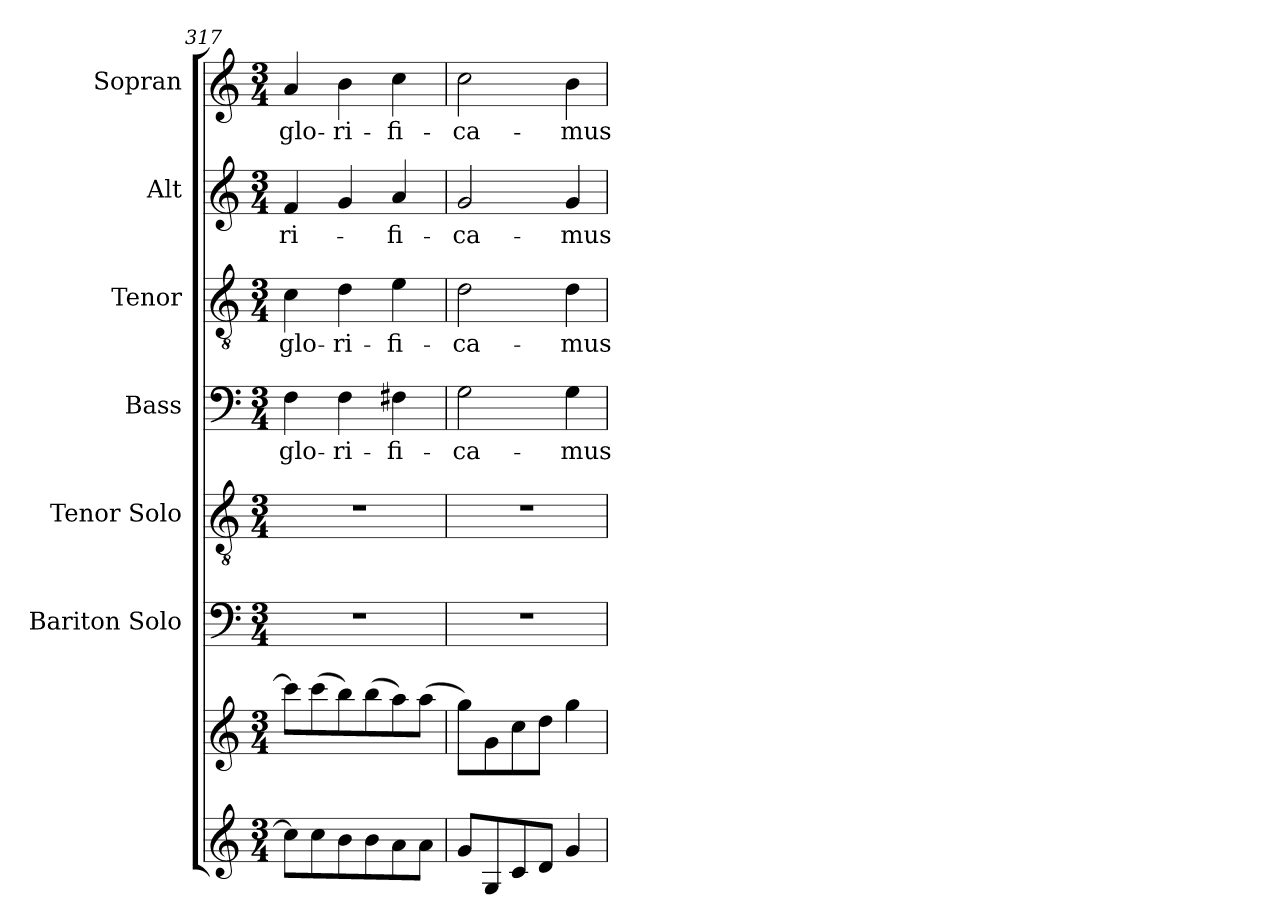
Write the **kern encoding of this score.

**kern	**kern	**kern	**kern	**kern	**text	**kern	**text	**kern	**text	**kern	**text
*part7	*part7	*part6	*part5	*part4	*part4	*part3	*part3	*part2	*part2	*part1	*part1
*staff8	*staff7	*staff6	*staff5	*staff4	*staff4	*staff3	*staff3	*staff2	*staff2	*staff1	*staff1
*	*	*I"Bariton Solo	*I"Tenor Solo	*I"Bass	*	*I"Tenor	*	*I"Alt	*	*I"Sopran	*
*	*	*	*	*I'B.	*	*I'T.	*	*I'A.	*	*I'S.	*
*clefG2	*clefG2	*clefF4	*clefGv2	*clefF4	*	*clefGv2	*	*clefG2	*	*clefG2	*
*k[]	*k[]	*k[]	*k[]	*k[]	*	*k[]	*	*k[]	*	*k[]	*
*C:	*C:	*C:	*C:	*C:	*	*C:	*	*C:	*	*C:	*
*M3/4	*M3/4	*M3/4	*M3/4	*M3/4	*	*M3/4	*	*M3/4	*	*M3/4	*
=317	=317	=317	=317	=317	=317	=317	=317	=317	=317	=317	=317
!	!	!	!	!	!LO:LY:b	!	!LO:LY:b	!	!LO:LY:b	!	!LO:LY:b
8cc\L]	8ccc\L]	2.r	2.r	4F\	glo-	4c\	glo-	4f/	-ri-	4a/	glo-
8cc\	(>8ccc\	.	.	.	.	.	.	.	.	.	.
!	!	!	!	!	!LO:LY:b	!	!LO:LY:b	!	!	!	!LO:LY:b
8b\	8bb\)	.	.	4F\	-ri-	4d\	-ri-	4g/	.	4b\	-ri-
8b\	(>8bb\	.	.	.	.	.	.	.	.	.	.
!	!	!	!	!	!LO:LY:b	!	!LO:LY:b	!	!LO:LY:b	!	!LO:LY:b
8a\	8aa\)	.	.	4F#X\	-fi-	4e\	-fi-	4a/	-fi-	4cc\	-fi-
8a\J	(>8aa\J	.	.	.	.	.	.	.	.	.	.
=318	=318	=318	=318	=318	=318	=318	=318	=318	=318	=318	=318
!	!	!	!	!	!LO:LY:b	!	!LO:LY:b	!	!LO:LY:b	!	!LO:LY:b
8g/L	8gg\L)	2.r	2.r	2G\	-ca-	2d\	-ca-	2g/	-ca-	2cc\	-ca-
8G/	8g\	.	.	.	.	.	.	.	.	.	.
8c/	8cc\	.	.	.	.	.	.	.	.	.	.
8d/J	8dd\J	.	.	.	.	.	.	.	.	.	.
!	!	!	!	!	!LO:LY:b	!	!LO:LY:b	!	!LO:LY:b	!	!LO:LY:b
4g/	4gg\	.	.	4G\	-mus	4d\	-mus	4g/	-mus	4b\	-mus
=	=	=	=	=	=	=	=	=	=	=	=
*-	*-	*-	*-	*-	*-	*-	*-	*-	*-	*-	*-
